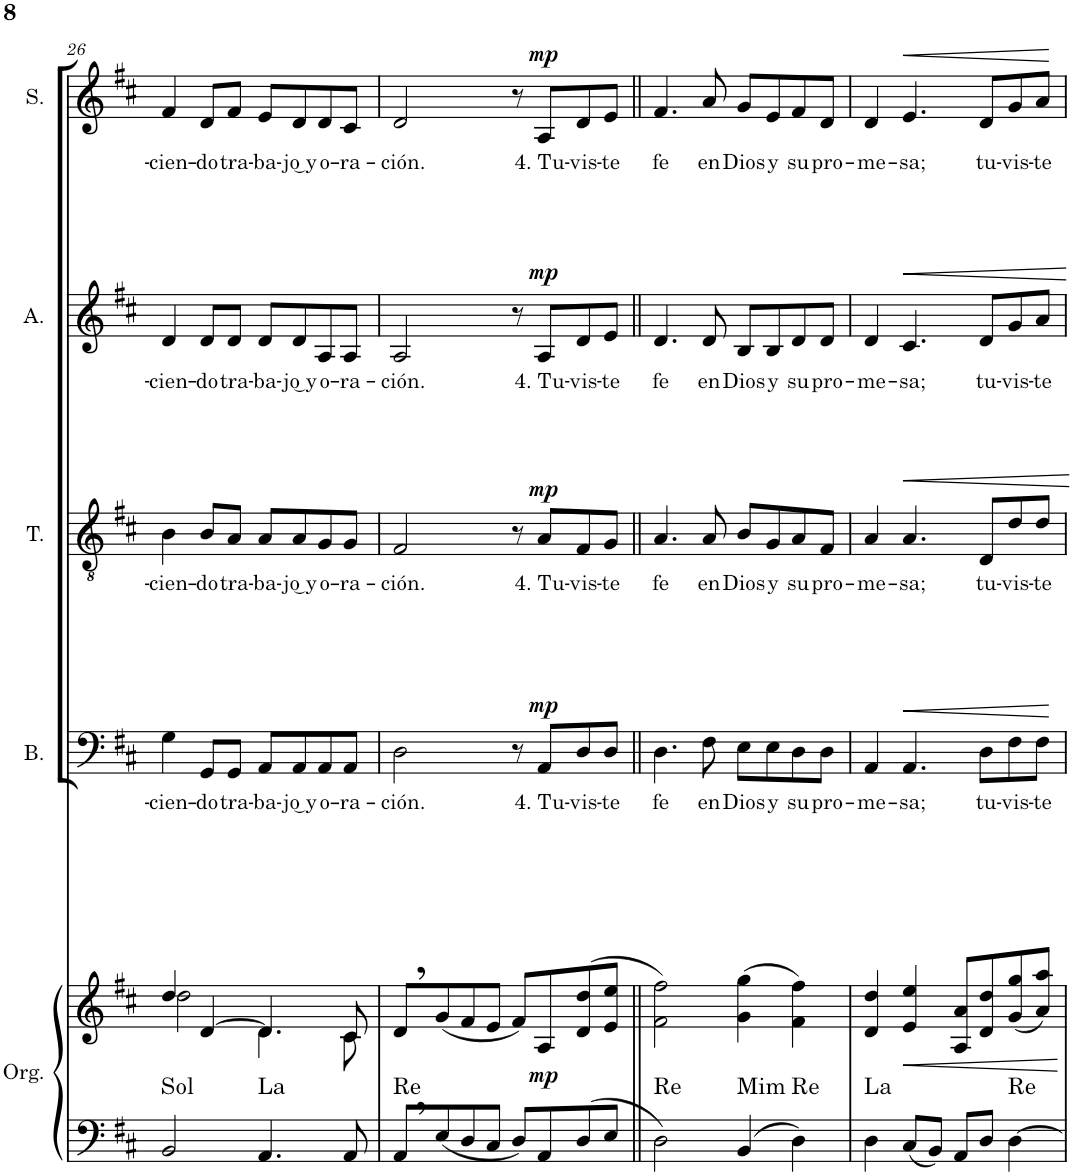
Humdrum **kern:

**kern	**kern	**dynam	**harte	**kern	**text	**dynam	**kern	**text	**dynam	**kern	**text	**dynam	**kern	**text	**dynam
*part5	*part5	*part5	*part5	*part4	*part4	*part4	*part3	*part3	*part3	*part2	*part2	*part2	*part1	*part1	*part1
*staff6	*staff5	*staff5/6	*	*staff4	*staff4	*staff4	*staff3	*staff3	*staff3	*staff2	*staff2	*staff2	*staff1	*staff1	*staff1
*I"Órgano	*	*	*	*I"Bajo	*	*	*I"Tenor	*	*	*I"Alto	*	*	*I"Soprano	*	*
*	*	*	*	*I'B.	*	*	*I'T.	*	*	*I'A.	*	*	*I'S.	*	*
!!LO:PB:g=z
*clefF4	*clefG2	*	*	*clefF4	*	*	*clefGv2	*	*	*clefG2	*	*	*clefG2	*	*
*	*	*	*	*	*	*	*Trd4c7	*	*	*Trd1c2	*	*	*	*	*
*k[f#c#]	*k[f#c#]	*	*	*k[f#c#]	*	*	*k[f#c#]	*	*	*k[f#c#]	*	*	*k[f#c#]	*	*
*M4/4	*M4/4	*	*	*M4/4	*	*	*M4/4	*	*	*M4/4	*	*	*M4/4	*	*
=26	=26	=26	=26	=26	=26	=26	=26	=26	=26	=26	=26	=26	=26	=26	=26
*	*^	*	*	*	*	*	*	*	*	*	*	*	*	*	*
!	!	!	!	!LO:H:kt=Sol	!	!LO:LY:b	!	!	!LO:LY:b	!	!	!LO:LY:b	!	!	!LO:LY:b	!
2BB/	4dd/	2dd\	.	N	4G\	-cien-	.	4B\	-cien-	.	4d/	-cien-	.	4f#/	-cien-	.
!	!	!	!	!	!	!LO:LY:b	!	!	!LO:LY:b	!	!	!LO:LY:b	!	!	!LO:LY:b	!
.	[4d/	.	.	.	8GG/L	-do	.	8B/L	-do	.	8d/L	-do	.	8d/L	-do	.
!	!	!	!	!	!	!LO:LY:b	!	!	!LO:LY:b	!	!	!LO:LY:b	!	!	!LO:LY:b	!
.	.	.	.	.	8GG/J	tra-	.	8A/J	tra-	.	8d/J	tra-	.	8f#/J	tra-	.
!	!	!	!	!LO:H:kt=La	!	!LO:LY:b	!	!	!LO:LY:b	!	!	!LO:LY:b	!	!	!LO:LY:b	!
4.AA/	4.d/]	4.d\	.	N	8AA/L	-ba-	.	8A/L	-ba-	.	8d/L	-ba-	.	8e/L	-ba-	.
!	!	!	!	!	!	!LO:LY:b	!	!	!LO:LY:b	!	!	!LO:LY:b	!	!	!LO:LY:b	!
.	.	.	.	.	8AA/	-jo͜ y	.	8A/	-jo͜ y	.	8d/	-jo͜ y	.	8d/	-jo͜ y	.
!	!	!	!	!	!	!LO:LY:b	!	!	!LO:LY:b	!	!	!LO:LY:b	!	!	!LO:LY:b	!
.	.	.	.	.	8AA/	o-	.	8G/	o-	.	8A/	o-	.	8d/	o-	.
!	!	!	!	!	!	!LO:LY:b	!	!	!LO:LY:b	!	!	!LO:LY:b	!	!	!LO:LY:b	!
8AA/	8c#/	8c#\	.	.	8AA/J	-ra-	.	8G/J	-ra-	.	8A/J	-ra-	.	8c#/J	-ra-	.
=27	=27	=27	=27	=27	=27	=27	=27	=27	=27	=27	=27	=27	=27	=27	=27	=27
!	!	!	!	!LO:H:kt=Re	!	!LO:LY:b	!	!	!LO:LY:b	!	!	!LO:LY:b	!	!	!LO:LY:b	!
*	*v	*v	*	*	*	*	*	*	*	*	*	*	*	*	*	*
8AA,/L	8d,/L	.	N	2D\	-ción.	.	2F#/	-ción.	.	2A/	-ción.	.	2d/	-ción.	.
8E/	(8g/	.	.	.	.	.	.	.	.	.	.	.	.	.	.
8D/	8f#/	.	.	.	.	.	.	.	.	.	.	.	.	.	.
8C#/J	8e/J	.	.	.	.	.	.	.	.	.	.	.	.	.	.
8D/L	8f#/L)	.	.	8r	.	.	8r	.	.	8r	.	.	8r	.	.
!	!	!LO:DY:b	!	!	!LO:LY:b	!LO:DY:a	!	!LO:LY:b	!LO:DY:a	!	!LO:LY:b	!LO:DY:a	!	!LO:LY:b	!LO:DY:a
8AA/	8A/	mp	.	8AA/L	4. Tu-	mp	8A/L	4. Tu-	mp	8A/L	4. Tu-	mp	8A/L	4. Tu-	mp
!	!	!	!	!	!LO:LY:b	!	!	!LO:LY:b	!	!	!LO:LY:b	!	!	!LO:LY:b	!
8D/	(8d/ 8dd/	.	.	8D/	-vis-	.	8F#/	-vis-	.	8d/	-vis-	.	8d/	-vis-	.
!	!	!	!	!	!LO:LY:b	!	!	!LO:LY:b	!	!	!LO:LY:b	!	!	!LO:LY:b	!
8E/J	8e/ 8ee/J	.	.	8D/J	-te	.	8G/J	-te	.	8e/J	-te	.	8e/J	-te	.
=28||	=28||	=28||	=28||	=28||	=28||	=28||	=28||	=28||	=28||	=28||	=28||	=28||	=28||	=28||	=28||
!	!	!	!LO:H:kt=Re	!	!LO:LY:b	!	!	!LO:LY:b	!	!	!LO:LY:b	!	!	!LO:LY:b	!
2D\	2f#\ 2ff#\)	.	N	4.D\	fe	.	4.A/	fe	.	4.d/	fe	.	4.f#/	fe	.
!	!	!	!	!	!LO:LY:b	!	!	!LO:LY:b	!	!	!LO:LY:b	!	!	!LO:LY:b	!
.	.	.	.	8F#\	en	.	8A/	en	.	8d/	en	.	8a/	en	.
!	!	!	!LO:H:kt=Mim	!	!LO:LY:b	!	!	!LO:LY:b	!	!	!LO:LY:b	!	!	!LO:LY:b	!
4BB/	(4g\ 4gg\	.	N	8E\L	Dios	.	8B/L	Dios	.	8B/L	Dios	.	8g/L	Dios	.
!	!	!	!	!	!LO:LY:b	!	!	!LO:LY:b	!	!	!LO:LY:b	!	!	!LO:LY:b	!
.	.	.	.	8E\	y	.	8G/	y	.	8B/	y	.	8e/	y	.
!	!	!	!LO:H:kt=Re	!	!LO:LY:b	!	!	!LO:LY:b	!	!	!LO:LY:b	!	!	!LO:LY:b	!
4D\	4f#\ 4ff#\)	.	N	8D\	su	.	8A/	su	.	8d/	su	.	8f#/	su	.
!	!	!	!	!	!LO:LY:b	!	!	!LO:LY:b	!	!	!LO:LY:b	!	!	!LO:LY:b	!
.	.	.	.	8D\J	pro-	.	8F#/J	pro-	.	8d/J	pro-	.	8d/J	pro-	.
=29	=29	=29	=29	=29	=29	=29	=29	=29	=29	=29	=29	=29	=29	=29	=29
!	!	!	!LO:H:kt=La	!	!LO:LY:b	!	!	!LO:LY:b	!	!	!LO:LY:b	!	!	!LO:LY:b	!
4D\	4d/ 4dd/	.	N	4AA/	-me-	.	4A/	-me-	.	4d/	-me-	.	4d/	-me-	.
!	!	!	!	!	!LO:LY:b	!	!	!LO:LY:b	!	!	!LO:LY:b	!	!	!LO:LY:b	!
8C#/L	4e/ 4ee/	.	.	4.AA/	-sa;	.	4.A/	-sa;	.	4.c#/	-sa;	.	4.e/	-sa;	.
8BB/J	.	.	.	.	.	.	.	.	.	.	.	.	.	.	.
8AA/L	8A/ 8a/L	.	.	.	.	.	.	.	.	.	.	.	.	.	.
!	!	!	!	!	!LO:LY:b	!	!	!LO:LY:b	!	!	!LO:LY:b	!	!	!LO:LY:b	!
8D/J	8d/ 8dd/	.	.	8D\L	tu-	.	8D/L	tu-	.	8d/L	tu-	.	8d/L	tu-	.
!	!	!	!LO:H:kt=Re	!	!LO:LY:b	!	!	!LO:LY:b	!	!	!LO:LY:b	!	!	!LO:LY:b	!
[4D\	(8g/ 8gg/	.	N	8F#\	-vis-	.	8d/	-vis-	.	8g/	-vis-	.	8g/	-vis-	.
!	!	!	!	!	!LO:LY:b	!	!	!LO:LY:b	!	!	!LO:LY:b	!	!	!LO:LY:b	!
.	8a/ 8aa/J)	.	.	8F#\J	-te	.	8d/J	-te	.	8a/J	-te	.	8a/J	-te	.
=	=	=	=	=	=	=	=	=	=	=	=	=	=	=	=
*-	*-	*-	*-	*-	*-	*-	*-	*-	*-	*-	*-	*-	*-	*-	*-
